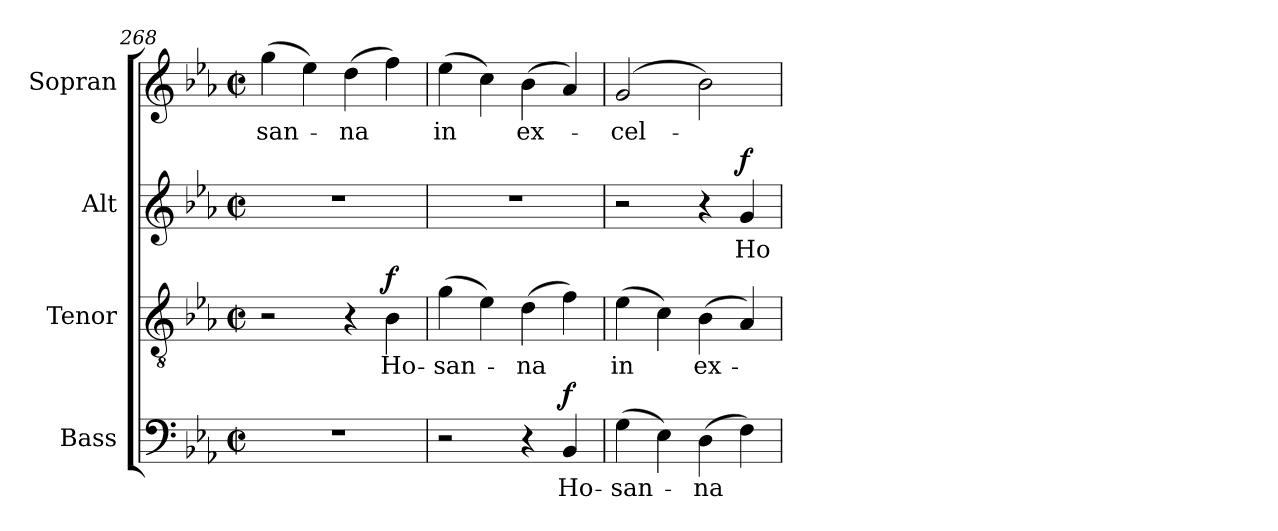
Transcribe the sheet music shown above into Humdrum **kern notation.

**kern	**text	**dynam	**kern	**text	**dynam	**kern	**text	**dynam	**kern	**text
*part4	*part4	*part4	*part3	*part3	*part3	*part2	*part2	*part2	*part1	*part1
*staff4	*staff4	*staff4	*staff3	*staff3	*staff3	*staff2	*staff2	*staff2	*staff1	*staff1
*I"Bass	*	*	*I"Tenor	*	*	*I"Alt	*	*	*I"Sopran	*
*I'B.	*	*	*I'T.	*	*	*I'A.	*	*	*I'S.	*
*clefF4	*	*	*clefGv2	*	*	*clefG2	*	*	*clefG2	*
*k[b-e-a-]	*	*	*k[b-e-a-]	*	*	*k[b-e-a-]	*	*	*k[b-e-a-]	*
*E-:	*	*	*E-:	*	*	*E-:	*	*	*E-:	*
*M2/2	*	*	*M2/2	*	*	*M2/2	*	*	*M2/2	*
*met(c|)	*	*	*met(c|)	*	*	*met(c|)	*	*	*met(c|)	*
=268	=268	=268	=268	=268	=268	=268	=268	=268	=268	=268
!	!	!	!	!	!	!	!	!	!	!LO:LY:b
1r	.	.	2r	.	.	1r	.	.	(>4gg\	-san-
.	.	.	.	.	.	.	.	.	4ee-\)	.
!	!	!	!	!	!	!	!	!	!	!LO:LY:b
.	.	.	4r	.	.	.	.	.	(>4dd\	-na
!	!	!	!	!LO:LY:b	!LO:DY:a	!	!	!	!	!
.	.	.	4B-\	Ho-	f	.	.	.	4ff\)	.
=269	=269	=269	=269	=269	=269	=269	=269	=269	=269	=269
!	!	!	!	!LO:LY:b	!	!	!	!	!	!LO:LY:b
2r	.	.	(>4g\	-san-	.	1r	.	.	(>4ee-\	in
.	.	.	4e-\)	.	.	.	.	.	4cc\)	.
!	!	!	!	!LO:LY:b	!	!	!	!	!	!LO:LY:b
4r	.	.	(>4d\	-na	.	.	.	.	(>4b-\	ex-
!	!LO:LY:b	!LO:DY:a	!	!	!	!	!	!	!	!
4BB-/	Ho-	f	4f\)	.	.	.	.	.	4a-/)	.
!!LO:LB:g=z
=270	=270	=270	=270	=270	=270	=270	=270	=270	=270	=270
!	!LO:LY:b	!	!	!LO:LY:b	!	!	!	!	!	!LO:LY:b
(>4G\	-san-	.	(>4e-\	in	.	2r	.	.	(2g/	-cel-
4E-\)	.	.	4c\)	.	.	.	.	.	.	.
!	!LO:LY:b	!	!	!LO:LY:b	!	!	!	!	!	!
(>4D\	-na	.	(>4B-\	ex-	.	4r	.	.	2b-\)	.
!	!	!	!	!	!	!	!LO:LY:b	!LO:DY:a	!	!
4F\)	.	.	4A-/)	.	.	4g/	Ho-	f	.	.
=	=	=	=	=	=	=	=	=	=	=
*-	*-	*-	*-	*-	*-	*-	*-	*-	*-	*-
